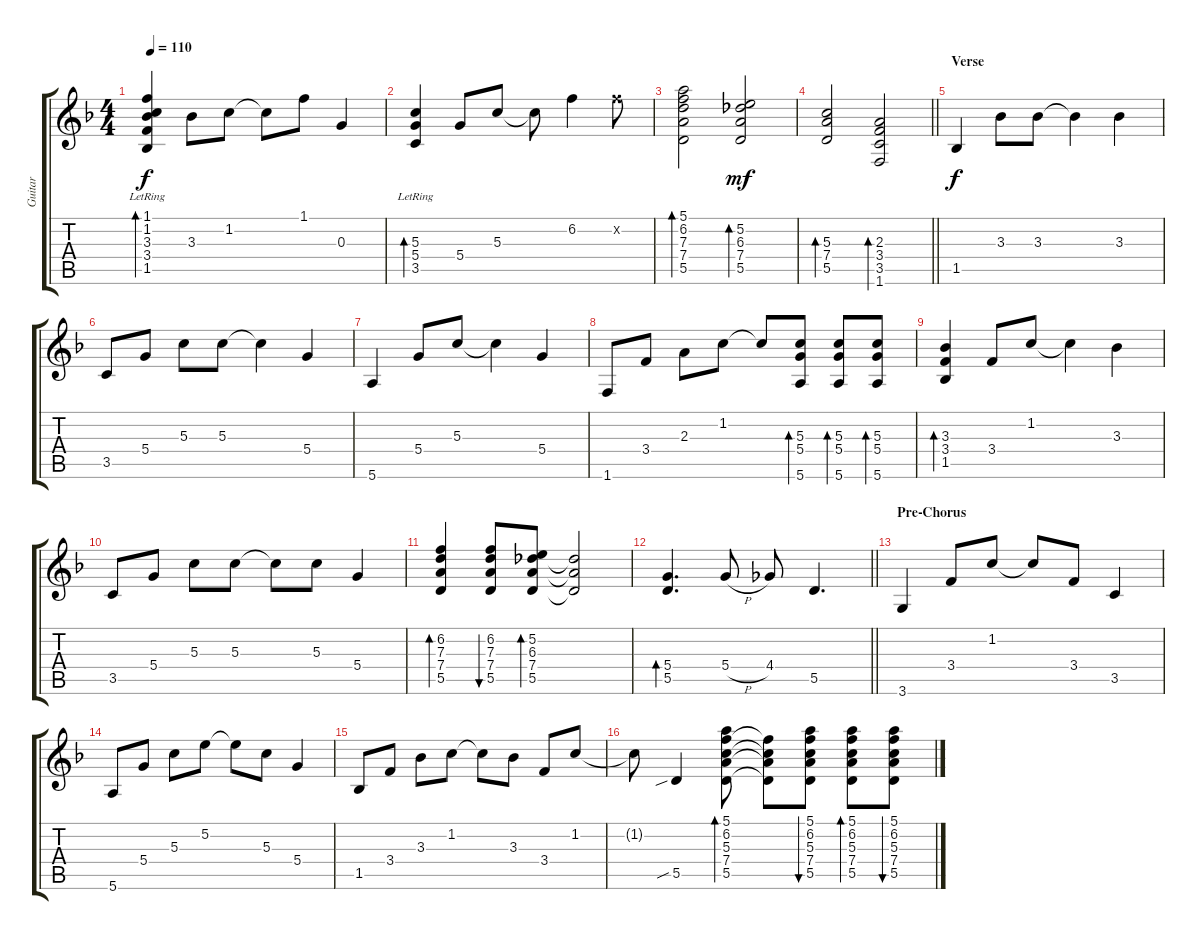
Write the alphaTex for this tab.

\track ("Guitar" "Guitar") {instrument acousticguitarsteel}
\staff {score tabs}
\tuning (E4 B3 G3 D3 A2 E2) {hide}
\ts (4 4)
\tempo 110
\clef g2
\ks f
(1.1{lr} 1.2{lr} 3.3{lr} 3.4{lr} 1.5{lr}).4{bd 120 dy f} 3.3.8 1.2.8 1.2{t}.8 1.1.8 0.3.4 |
(5.3{lr} 5.4{lr} 3.5{lr}).4{bd 120} 5.4.8 5.3.8 5.3{t}.8 6.2.4 6.2{x}.8 |
(5.1 6.2 7.3 7.4 5.5).2{bd 120} (5.2 6.3 7.4 5.5).2{bd 120 dy mf} |
\barLineRight lightlight
(5.3 7.4 5.5).2{bd 120} (2.3 3.4 3.5 1.6).2{bd 120} |
\section ("" "Verse")
1.5.4{dy f} 3.3.8 3.3.8 3.3{t}.4 3.3.4 |
3.5.8 5.4.8 5.3.8 5.3.8 5.3{t}.4 5.4.4 |
5.6.4 5.4.8 5.3.8 5.3{t}.4 5.4.4 |
1.6.8 3.4.8 2.3.8 1.2.8 1.2{t}.8 (5.3 5.4 5.6).8{bd 30} (5.3 5.4 5.6).8{bd 30} (5.3 5.4 5.6).8{bd 30} |
(3.3 3.4 1.5).4{bd 120} 3.4.8 1.2.8 1.2{t}.4 3.3.4 |
3.5.8 5.4.8 5.3.8 5.3.8 5.3{t}.8 5.3.8 5.4.4 |
(6.2 7.3 7.4 5.5).4{bd 60} (6.2 7.3 7.4 5.5).8{bu 30} (5.2 6.3 7.4 5.5).8{bd 60} (6.3{t} 7.4{t} 5.5{t}).2 |
\barLineRight lightlight
(5.4 5.5).4{d bd 60} 5.4{h}.8 4.4.8 5.5.4{d} |
\section ("" "Pre-Chorus")
3.6.4 3.4.8 1.2.8 1.2{t}.8 3.4.8 3.5.4 |
5.6.8 5.4.8 5.3.8 5.2.8 5.2{t}.8 5.3.8 5.4.4 |
1.5.8 3.4.8 3.3.8 1.2.8 1.2{t}.8 3.3.8 3.4.8 1.2.8 |
1.2{t}.8 5.5{sib}.4 (5.1 6.2 5.3 7.4 5.5).8{bd 60} (6.2{t} 5.3{t} 7.4{t} 5.5{t}).8 (5.1 6.2 5.3 7.4 5.5).8{bu 30} (5.1 6.2 5.3 7.4 5.5).8{bd 30} (5.1 6.2 5.3 7.4 5.5).8{bu 30}
